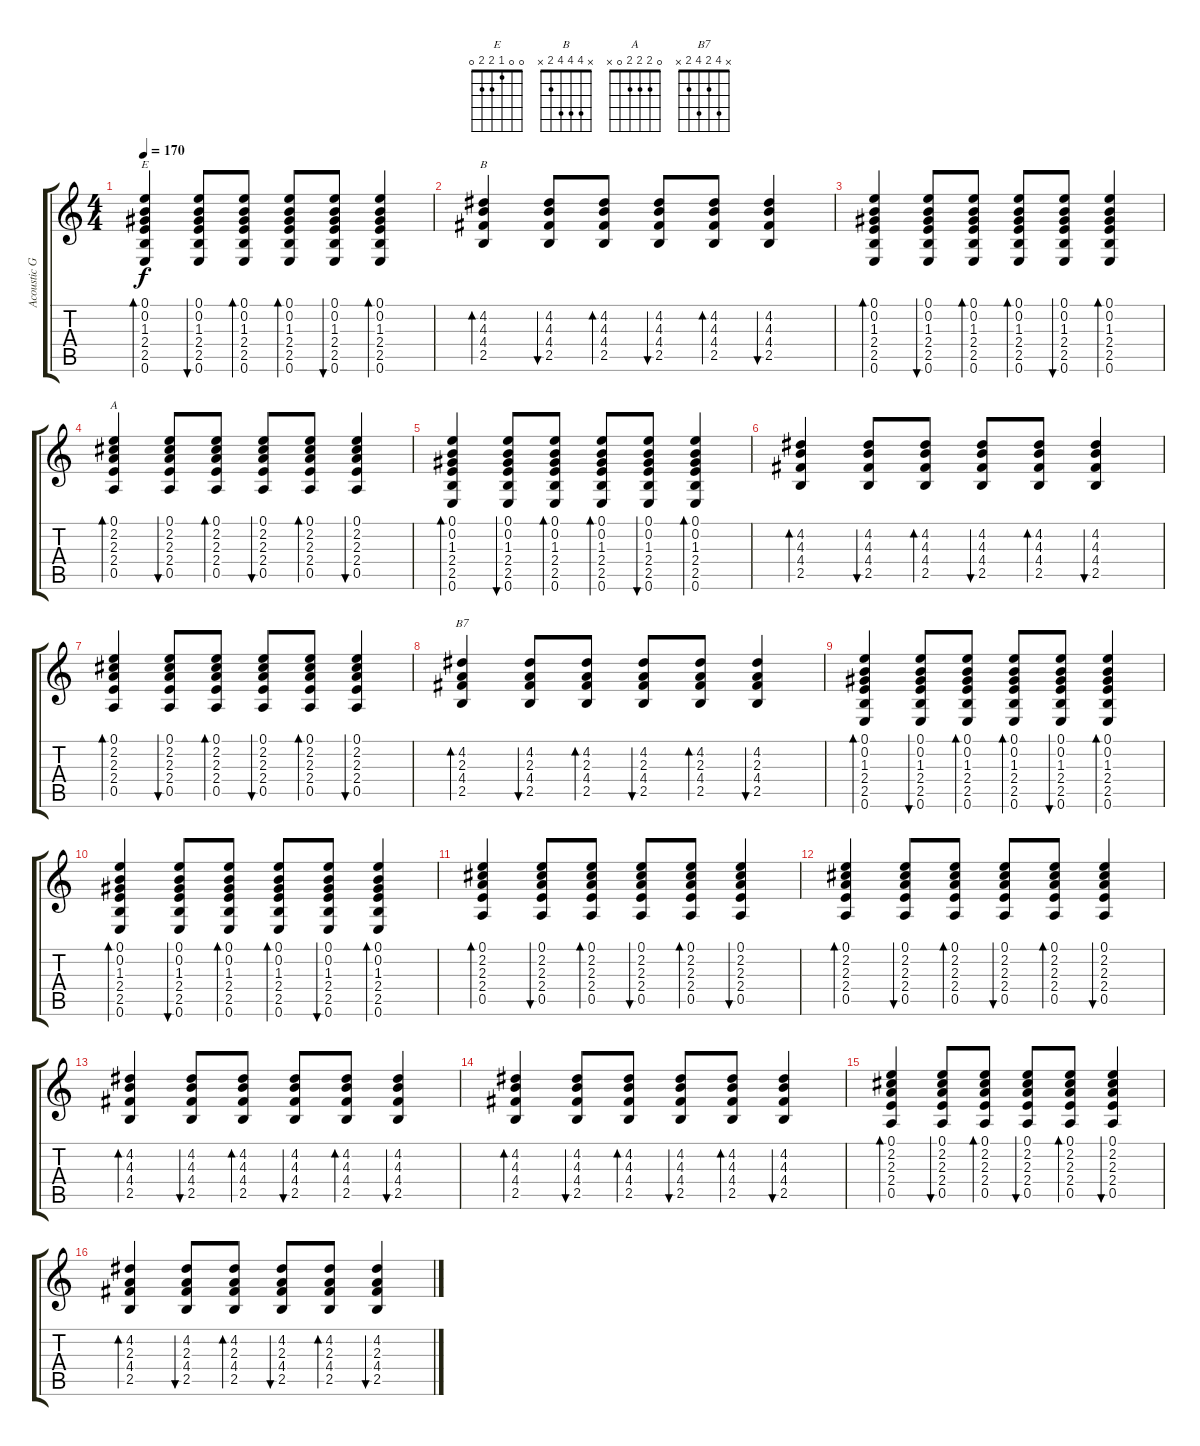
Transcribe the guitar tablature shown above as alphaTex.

\track ("Acoustic Guitar 1" "Acoustic G") {instrument acousticguitarsteel}
\staff {score tabs}
\tuning (E4 B3 G3 D3 A2 E2) {hide}
\chord ("E" 0 0 1 2 2 0)
\chord ("B" x 4 4 4 2 x)
\chord ("A" 0 2 2 2 0 x)
\chord ("B7" x 4 2 4 2 x)
\ts (4 4)
\tempo 170
\clef g2
\ks c
(0.1 0.2 1.3 2.4 2.5 0.6).4{bd 60 ch "E" dy f} (0.1 0.2 1.3 2.4 2.5 0.6).8{bu 60} (0.1 0.2 1.3 2.4 2.5 0.6).8{bd 60} (0.1 0.2 1.3 2.4 2.5 0.6).8{bd 60} (0.1 0.2 1.3 2.4 2.5 0.6).8{bu 60} (0.1 0.2 1.3 2.4 2.5 0.6).4{bd 60} |
(4.2 4.3 4.4 2.5).4{bd 60 ch "B"} (4.2 4.3 4.4 2.5).8{bu 60} (4.2 4.3 4.4 2.5).8{bd 60} (4.2 4.3 4.4 2.5).8{bu 60} (4.2 4.3 4.4 2.5).8{bd 60} (4.2 4.3 4.4 2.5).4{bu 60} |
(0.1 0.2 1.3 2.4 2.5 0.6).4{bd 60} (0.1 0.2 1.3 2.4 2.5 0.6).8{bu 60} (0.1 0.2 1.3 2.4 2.5 0.6).8{bd 60} (0.1 0.2 1.3 2.4 2.5 0.6).8{bd 60} (0.1 0.2 1.3 2.4 2.5 0.6).8{bu 60} (0.1 0.2 1.3 2.4 2.5 0.6).4{bd 60} |
(0.1 2.2 2.3 2.4 0.5).4{bd 60 ch "A"} (0.1 2.2 2.3 2.4 0.5).8{bu 60} (0.1 2.2 2.3 2.4 0.5).8{bd 60} (0.1 2.2 2.3 2.4 0.5).8{bu 60} (0.1 2.2 2.3 2.4 0.5).8{bd 60} (0.1 2.2 2.3 2.4 0.5).4{bu 60} |
(0.1 0.2 1.3 2.4 2.5 0.6).4{bd 60} (0.1 0.2 1.3 2.4 2.5 0.6).8{bu 60} (0.1 0.2 1.3 2.4 2.5 0.6).8{bd 60} (0.1 0.2 1.3 2.4 2.5 0.6).8{bd 60} (0.1 0.2 1.3 2.4 2.5 0.6).8{bu 60} (0.1 0.2 1.3 2.4 2.5 0.6).4{bd 60} |
(4.2 4.3 4.4 2.5).4{bd 60} (4.2 4.3 4.4 2.5).8{bu 60} (4.2 4.3 4.4 2.5).8{bd 60} (4.2 4.3 4.4 2.5).8{bu 60} (4.2 4.3 4.4 2.5).8{bd 60} (4.2 4.3 4.4 2.5).4{bu 60} |
(0.1 2.2 2.3 2.4 0.5).4{bd 60} (0.1 2.2 2.3 2.4 0.5).8{bu 60} (0.1 2.2 2.3 2.4 0.5).8{bd 60} (0.1 2.2 2.3 2.4 0.5).8{bu 60} (0.1 2.2 2.3 2.4 0.5).8{bd 60} (0.1 2.2 2.3 2.4 0.5).4{bu 60} |
(4.2 2.3 4.4 2.5).4{bd 60 ch "B7"} (4.2 2.3 4.4 2.5).8{bu 60} (4.2 2.3 4.4 2.5).8{bd 60} (4.2 2.3 4.4 2.5).8{bu 60} (4.2 2.3 4.4 2.5).8{bd 60} (4.2 2.3 4.4 2.5).4{bu 60} |
(0.1 0.2 1.3 2.4 2.5 0.6).4{bd 60} (0.1 0.2 1.3 2.4 2.5 0.6).8{bu 60} (0.1 0.2 1.3 2.4 2.5 0.6).8{bd 60} (0.1 0.2 1.3 2.4 2.5 0.6).8{bd 60} (0.1 0.2 1.3 2.4 2.5 0.6).8{bu 60} (0.1 0.2 1.3 2.4 2.5 0.6).4{bd 60} |
(0.1 0.2 1.3 2.4 2.5 0.6).4{bd 60} (0.1 0.2 1.3 2.4 2.5 0.6).8{bu 60} (0.1 0.2 1.3 2.4 2.5 0.6).8{bd 60} (0.1 0.2 1.3 2.4 2.5 0.6).8{bd 60} (0.1 0.2 1.3 2.4 2.5 0.6).8{bu 60} (0.1 0.2 1.3 2.4 2.5 0.6).4{bd 60} |
(0.1 2.2 2.3 2.4 0.5).4{bd 60} (0.1 2.2 2.3 2.4 0.5).8{bu 60} (0.1 2.2 2.3 2.4 0.5).8{bd 60} (0.1 2.2 2.3 2.4 0.5).8{bu 60} (0.1 2.2 2.3 2.4 0.5).8{bd 60} (0.1 2.2 2.3 2.4 0.5).4{bu 60} |
(0.1 2.2 2.3 2.4 0.5).4{bd 60} (0.1 2.2 2.3 2.4 0.5).8{bu 60} (0.1 2.2 2.3 2.4 0.5).8{bd 60} (0.1 2.2 2.3 2.4 0.5).8{bu 60} (0.1 2.2 2.3 2.4 0.5).8{bd 60} (0.1 2.2 2.3 2.4 0.5).4{bu 60} |
(4.2 4.3 4.4 2.5).4{bd 60} (4.2 4.3 4.4 2.5).8{bu 60} (4.2 4.3 4.4 2.5).8{bd 60} (4.2 4.3 4.4 2.5).8{bu 60} (4.2 4.3 4.4 2.5).8{bd 60} (4.2 4.3 4.4 2.5).4{bu 60} |
(4.2 4.3 4.4 2.5).4{bd 60} (4.2 4.3 4.4 2.5).8{bu 60} (4.2 4.3 4.4 2.5).8{bd 60} (4.2 4.3 4.4 2.5).8{bu 60} (4.2 4.3 4.4 2.5).8{bd 60} (4.2 4.3 4.4 2.5).4{bu 60} |
(0.1 2.2 2.3 2.4 0.5).4{bd 60} (0.1 2.2 2.3 2.4 0.5).8{bu 60} (0.1 2.2 2.3 2.4 0.5).8{bd 60} (0.1 2.2 2.3 2.4 0.5).8{bu 60} (0.1 2.2 2.3 2.4 0.5).8{bd 60} (0.1 2.2 2.3 2.4 0.5).4{bu 60} |
(4.2 2.3 4.4 2.5).4{bd 60} (4.2 2.3 4.4 2.5).8{bu 60} (4.2 2.3 4.4 2.5).8{bd 60} (4.2 2.3 4.4 2.5).8{bu 60} (4.2 2.3 4.4 2.5).8{bd 60} (4.2 2.3 4.4 2.5).4{bu 60}
